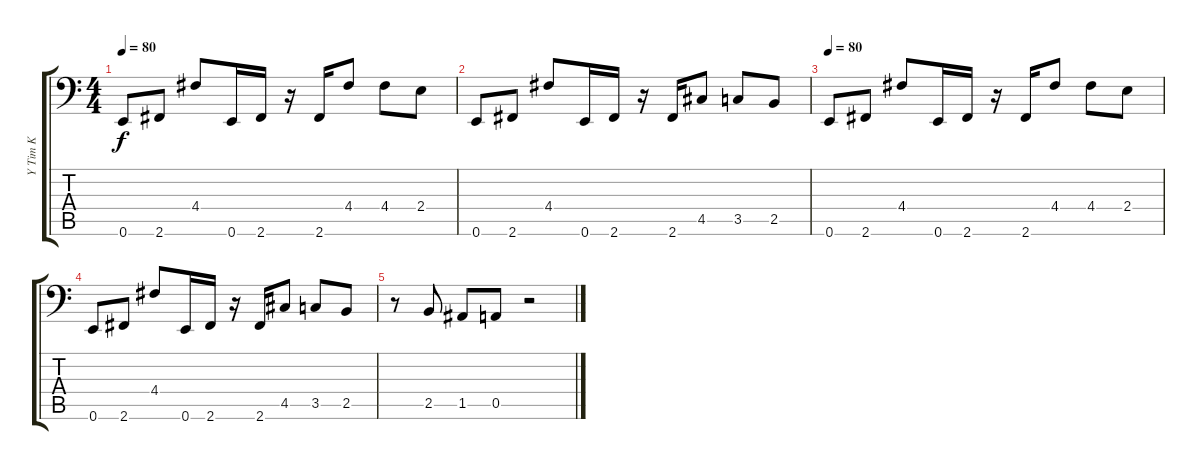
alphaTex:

\track ("Y Tim K" "Y Tim K") {instrument electricbassfinger}
\staff {score tabs}
\tuning (E3 B2 G2 D2 A1 E1) {hide}
\ts (4 4)
\tempo 80
\clef f4
\ks c
0.6.8{dy f} 2.6.8 4.4.8 0.6.16 2.6.16 r.16 2.6.16 4.4.8 4.4.8 2.4.8 |
0.6.8 2.6.8 4.4.8 0.6.16 2.6.16 r.16 2.6.16 4.5.8 3.5.8 2.5.8 |
\tempo 80
0.6.8 2.6.8 4.4.8 0.6.16 2.6.16 r.16 2.6.16 4.4.8 4.4.8 2.4.8 |
0.6.8 2.6.8 4.4.8 0.6.16 2.6.16 r.16 2.6.16 4.5.8 3.5.8 2.5.8 |
r.8 2.5.8 1.5.8 0.5.8 r.2
